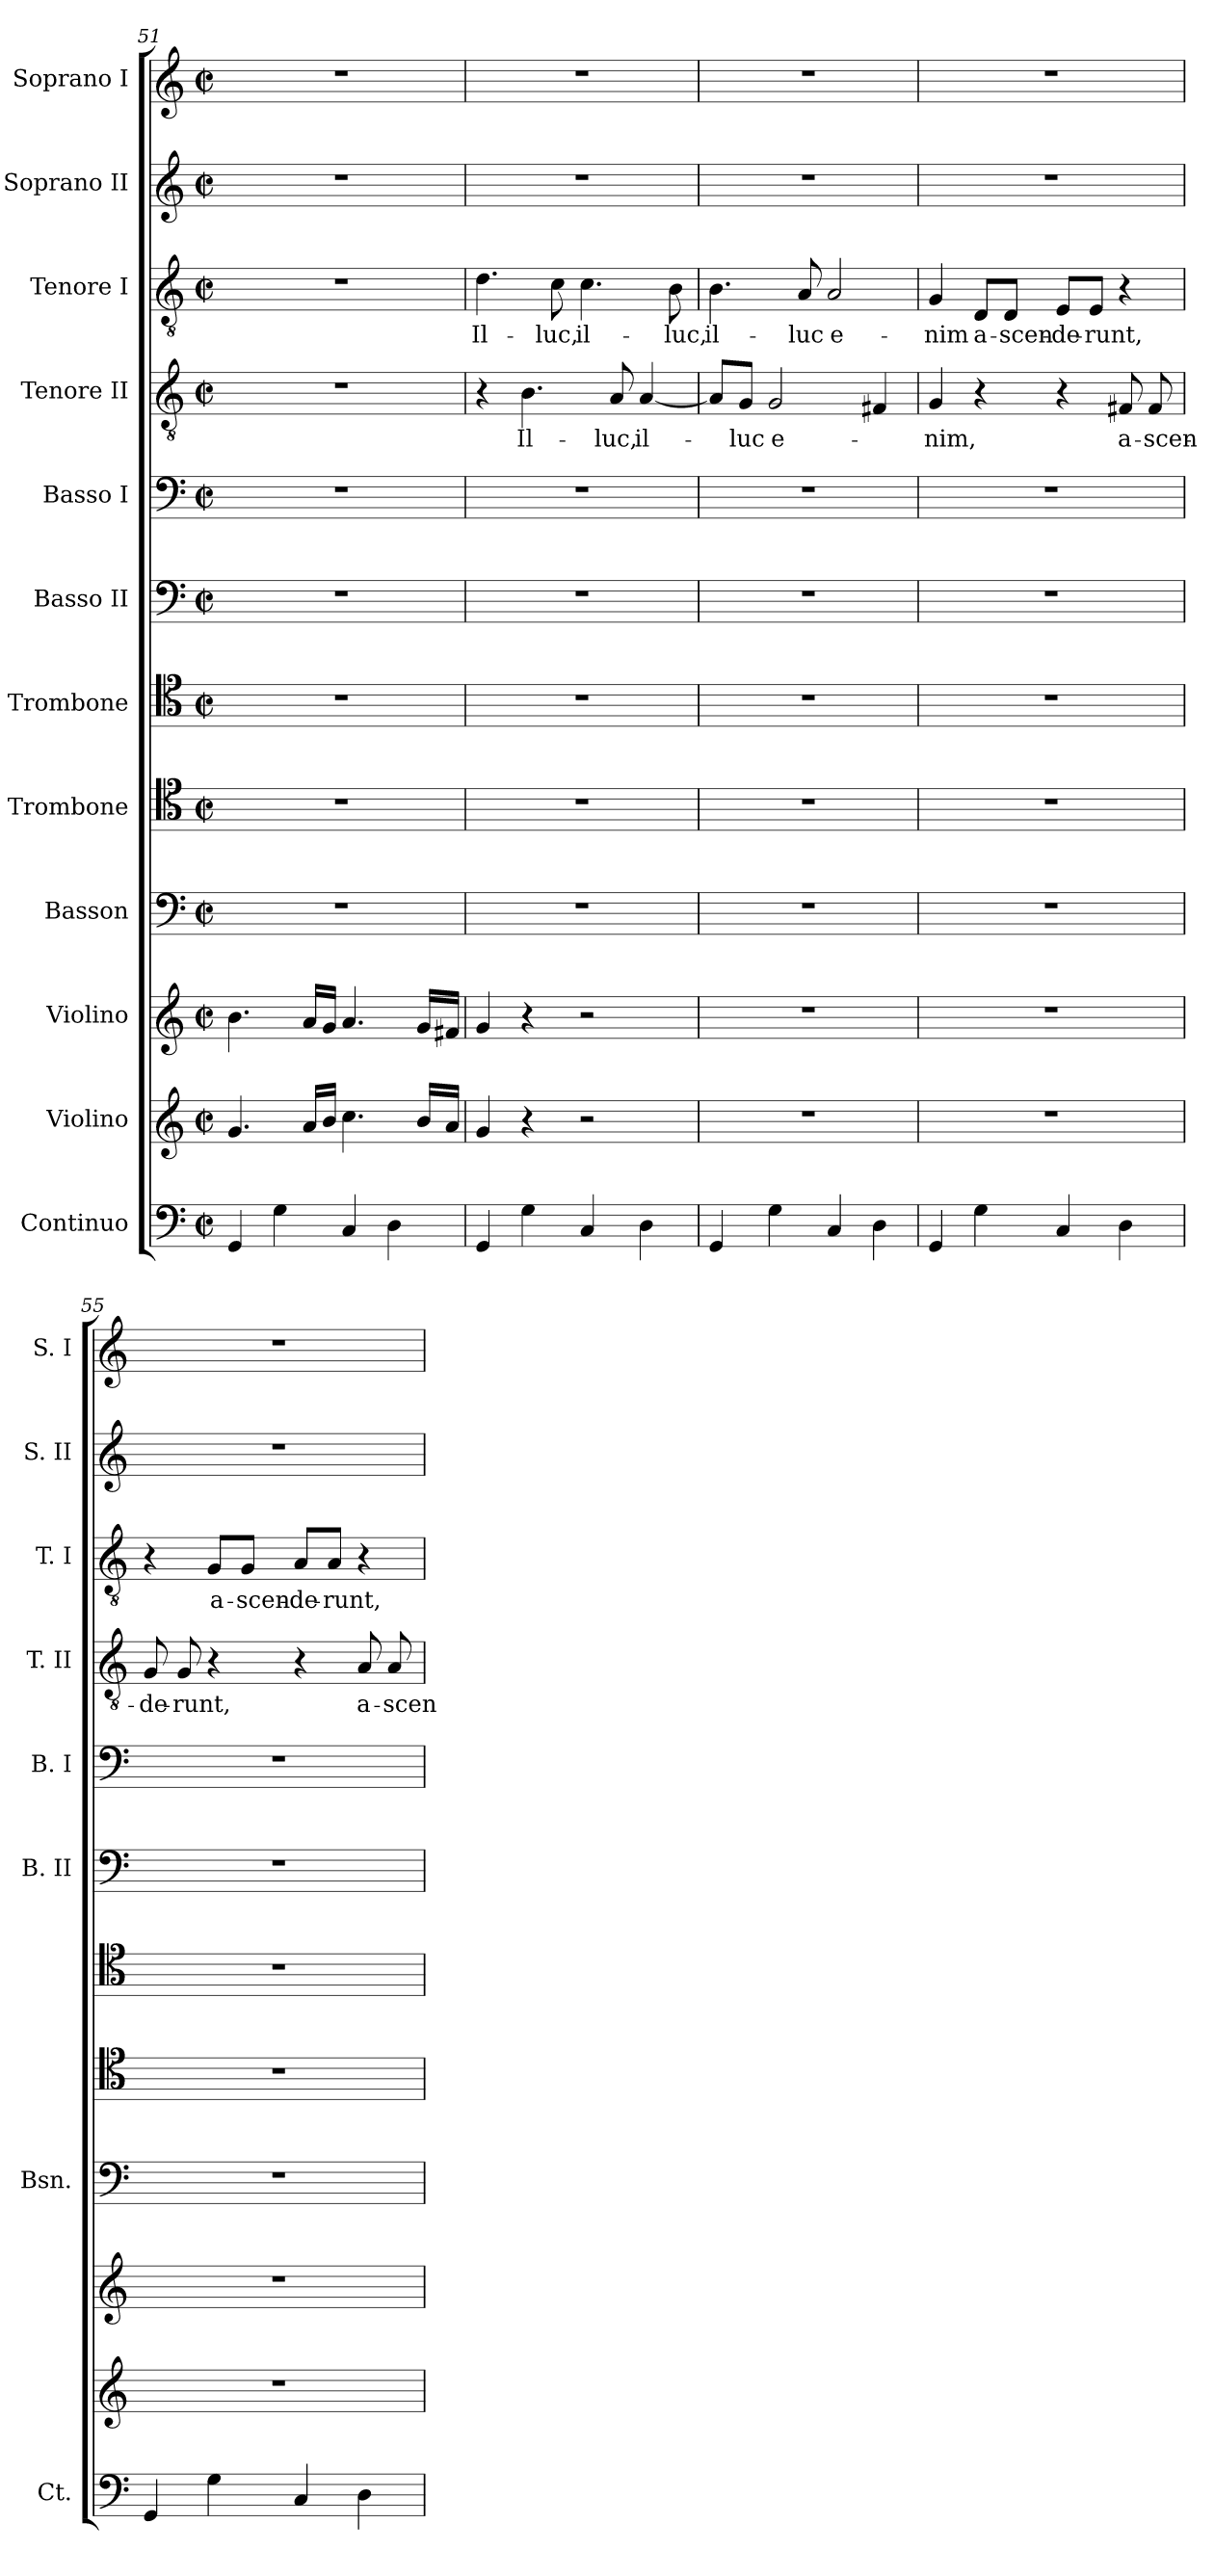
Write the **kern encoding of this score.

**kern	**kern	**kern	**kern	**kern	**kern	**kern	**kern	**kern	**text	**kern	**text	**kern	**kern
*part12	*part11	*part10	*part9	*part8	*part7	*part6	*part5	*part4	*part4	*part3	*part3	*part2	*part1
*staff12	*staff11	*staff10	*staff9	*staff8	*staff7	*staff6	*staff5	*staff4	*staff4	*staff3	*staff3	*staff2	*staff1
*I"Continuo	*I"Violino	*I"Violino	*I"Basson	*I"Trombone	*I"Trombone	*I"Basso II	*I"Basso I	*I"Tenore II	*	*I"Tenore I	*	*I"Soprano II	*I"Soprano I
*I'Ct.	*	*	*I'Bsn.	*	*	*I'B. II	*I'B. I	*I'T. II	*	*I'T. I	*	*I'S. II	*I'S. I
*clefF4	*clefG2	*clefG2	*clefF4	*clefC4	*clefC4	*clefF4	*clefF4	*clefGv2	*	*clefGv2	*	*clefG2	*clefG2
*k[]	*k[]	*k[]	*k[]	*k[]	*k[]	*k[]	*k[]	*k[]	*	*k[]	*	*k[]	*k[]
*M2/2	*M2/2	*M2/2	*M2/2	*M2/2	*M2/2	*M2/2	*M2/2	*M2/2	*	*M2/2	*	*M2/2	*M2/2
*met(c|)	*met(c|)	*met(c|)	*met(c|)	*met(c|)	*met(c|)	*met(c|)	*met(c|)	*met(c|)	*	*met(c|)	*	*met(c|)	*met(c|)
=51	=51	=51	=51	=51	=51	=51	=51	=51	=51	=51	=51	=51	=51
4GG/	4.g/	4.b\	1r	1r	1r	1r	1r	1r	.	1r	.	1r	1r
4G\	.	.	.	.	.	.	.	.	.	.	.	.	.
.	16a/LL	16a/LL	.	.	.	.	.	.	.	.	.	.	.
.	16b/JJ	16g/JJ	.	.	.	.	.	.	.	.	.	.	.
4C/	4.cc\	4.a/	.	.	.	.	.	.	.	.	.	.	.
4D\	.	.	.	.	.	.	.	.	.	.	.	.	.
.	16b/LL	16g/LL	.	.	.	.	.	.	.	.	.	.	.
.	16a/JJ	16f#X/JJ	.	.	.	.	.	.	.	.	.	.	.
!!LO:LB:g=z
=52	=52	=52	=52	=52	=52	=52	=52	=52	=52	=52	=52	=52	=52
!	!	!	!	!	!	!	!	!	!	!	!LO:LY:b	!	!
4GG/	4g/	4g/	1r	1r	1r	1r	1r	4r	.	4.d\	Il-	1r	1r
!	!	!	!	!	!	!	!	!	!LO:LY:b	!	!	!	!
4G\	4r	4r	.	.	.	.	.	4.B\	Il-	.	.	.	.
!	!	!	!	!	!	!	!	!	!	!	!LO:LY:b	!	!
.	.	.	.	.	.	.	.	.	.	8c\	-luc,	.	.
!	!	!	!	!	!	!	!	!	!	!	!LO:LY:b	!	!
4C/	2r	2r	.	.	.	.	.	.	.	4.c\	il-	.	.
!	!	!	!	!	!	!	!	!	!LO:LY:b	!	!	!	!
.	.	.	.	.	.	.	.	8A/	-luc,	.	.	.	.
!	!	!	!	!	!	!	!	!	!LO:LY:b	!	!	!	!
4D\	.	.	.	.	.	.	.	[4A/	il-	.	.	.	.
!	!	!	!	!	!	!	!	!	!	!	!LO:LY:b	!	!
.	.	.	.	.	.	.	.	.	.	8B\	-luc,	.	.
=53	=53	=53	=53	=53	=53	=53	=53	=53	=53	=53	=53	=53	=53
!	!	!	!	!	!	!	!	!	!	!	!LO:LY:b	!	!
4GG/	1r	1r	1r	1r	1r	1r	1r	8A/L]	.	4.B\	il-	1r	1r
!	!	!	!	!	!	!	!	!	!LO:LY:b	!	!	!	!
.	.	.	.	.	.	.	.	8G/J	-luc	.	.	.	.
!	!	!	!	!	!	!	!	!	!LO:LY:b	!	!	!	!
4G\	.	.	.	.	.	.	.	2G/	e-	.	.	.	.
!	!	!	!	!	!	!	!	!	!	!	!LO:LY:b	!	!
.	.	.	.	.	.	.	.	.	.	8A/	-luc	.	.
!	!	!	!	!	!	!	!	!	!	!	!LO:LY:b	!	!
4C/	.	.	.	.	.	.	.	.	.	2A/	e-	.	.
4D\	.	.	.	.	.	.	.	4F#X/	.	.	.	.	.
=54	=54	=54	=54	=54	=54	=54	=54	=54	=54	=54	=54	=54	=54
!	!	!	!	!	!	!	!	!	!LO:LY:b	!	!LO:LY:b	!	!
4GG/	1r	1r	1r	1r	1r	1r	1r	4G/	nim,	4G/	-nim	1r	1r
!	!	!	!	!	!	!	!	!	!	!	!LO:LY:b	!	!
4G\	.	.	.	.	.	.	.	4r	.	8D/L	a-	.	.
!	!	!	!	!	!	!	!	!	!	!	!LO:LY:b	!	!
.	.	.	.	.	.	.	.	.	.	8D/J	-scen-	.	.
!	!	!	!	!	!	!	!	!	!	!	!LO:LY:b	!	!
4C/	.	.	.	.	.	.	.	4r	.	8E/L	-de-	.	.
!	!	!	!	!	!	!	!	!	!	!	!LO:LY:b	!	!
.	.	.	.	.	.	.	.	.	.	8E/J	-runt,	.	.
!	!	!	!	!	!	!	!	!	!LO:LY:b	!	!	!	!
4D\	.	.	.	.	.	.	.	8F#X/	a-	4r	.	.	.
!	!	!	!	!	!	!	!	!	!LO:LY:b	!	!	!	!
.	.	.	.	.	.	.	.	8F#/	-scen-	.	.	.	.
=55	=55	=55	=55	=55	=55	=55	=55	=55	=55	=55	=55	=55	=55
!	!	!	!	!	!	!	!	!	!LO:LY:b	!	!	!	!
4GG/	1r	1r	1r	1r	1r	1r	1r	8G/	-de-	4r	.	1r	1r
!	!	!	!	!	!	!	!	!	!LO:LY:b	!	!	!	!
.	.	.	.	.	.	.	.	8G/	-runt,	.	.	.	.
!	!	!	!	!	!	!	!	!	!	!	!LO:LY:b	!	!
4G\	.	.	.	.	.	.	.	4r	.	8G/L	a-	.	.
!	!	!	!	!	!	!	!	!	!	!	!LO:LY:b	!	!
.	.	.	.	.	.	.	.	.	.	8G/J	-scen-	.	.
!	!	!	!	!	!	!	!	!	!	!	!LO:LY:b	!	!
4C/	.	.	.	.	.	.	.	4r	.	8A/L	-de-	.	.
!	!	!	!	!	!	!	!	!	!	!	!LO:LY:b	!	!
.	.	.	.	.	.	.	.	.	.	8A/J	-runt,	.	.
!	!	!	!	!	!	!	!	!	!LO:LY:b	!	!	!	!
4D\	.	.	.	.	.	.	.	8A/	a-	4r	.	.	.
!	!	!	!	!	!	!	!	!	!LO:LY:b	!	!	!	!
.	.	.	.	.	.	.	.	8A/	-scen-	.	.	.	.
=	=	=	=	=	=	=	=	=	=	=	=	=	=
*-	*-	*-	*-	*-	*-	*-	*-	*-	*-	*-	*-	*-	*-
